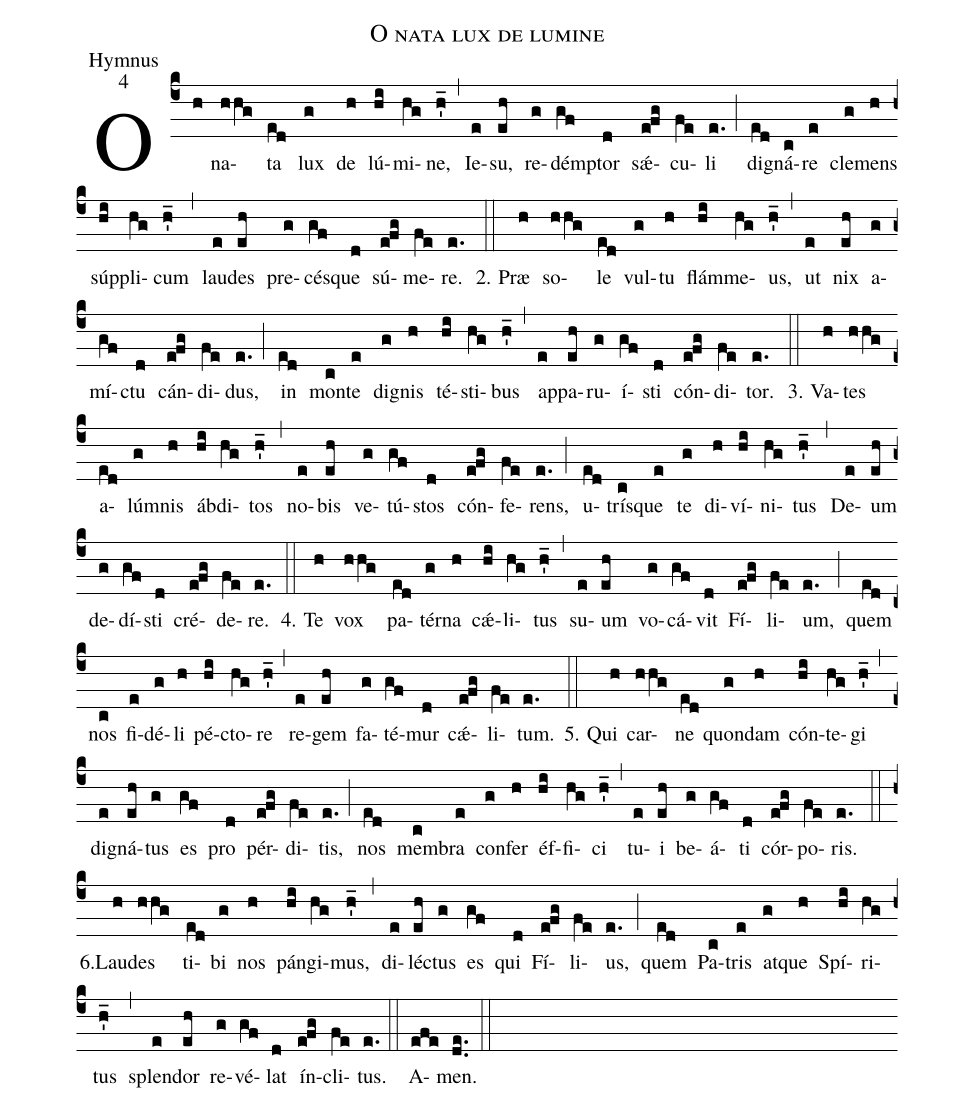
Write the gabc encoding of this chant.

name:O nata lux de lumine;
office-part:Hymnus;
mode:4;
%%
(c4)
O(h) na(hhg)ta(ed) lux(g) de(h) lú(hi)mi(hg)ne,(h'_) (,)
Ie(e)su,(eh) re(g)dém(gf)ptor(d) sǽ(e!fg)cu(fe)li(e.) (;)
di(ed)gná(c)re(e) cle(g)mens(h) súp(hi)pli(hg)cum(h'_) (,)
lau(e)des(eh) pre(g)cés(gf)que(d) sú(e!fg)me(fe)re.(e.) (::)
2. Præ(h) so(hhg)le(ed) vul(g)tu(h) flám(hi)me(hg)us,(h'_) (,) ut(e) nix(eh) a(g)mí(gf)ctu(d) cán(e!fg)di(fe)dus,(e.) (;) in(ed) mon(c)te(e) di(g)gnis(h) té(hi)sti(hg)bus(h'_) (,)
ap(e)pa(eh)ru(g)í(gf)sti(d) cón(e!fg)di(fe)tor.(e.) (::)
3. Va(h)tes(hhg) a(ed)lúm(g)nis(h) áb(hi)di(hg)tos(h'_) (,)
no(e)bis(eh) ve(g)tú(gf)stos(d) cón(e!fg)fe(fe)rens,(e.) (;)
u(ed)trís(c)que(e) te(g) di(h)ví(hi)ni(hg)tus(h'_) (,)
De(e)um(eh) de(g)dí(gf)sti(d) cré(e!fg)de(fe)re.(e.) (::)
4. Te(h) vox(hhg) pa(ed)tér(g)na(h) cǽ(hi)li(hg)tus(h'_) (,)
su(e)um(eh) vo(g)cá(gf)vit(d) Fí(e!fg)li(fe)um,(e.) (;)
quem(ed) nos(c) fi(e)dé(g)li(h) pé(hi)cto(hg)re(h'_) (,)
re(e)gem(eh) fa(g)té(gf)mur(d) cǽ(e!fg)li(fe)tum.(e.) (::)
5. Qui(h) car(hhg)ne(ed) quon(g)dam(h) cón(hi)te(hg)gi(h'_) (,) di(e)gná(eh)tus(g) es(gf) pro(d) pér(e!fg)di(fe)tis,(e.) (;) nos(ed) mem(c)bra(e) con(g)fer(h) éf(hi)fi(hg)ci(h'_) (,)
tu(e)i(eh) be(g)á(gf)ti(d) cór(e!fg)po(fe)ris.(e.) (::)
6.Lau(h)des(hhg) ti(ed)bi(g) nos(h) pán(hi)gi(hg)mus,(h'_) (,) di(e)lé(eh)ctus(g) es(gf) qui(d) Fí(e!fg)li(fe)us,(e.) (;)quem(ed) Pa(c)tris(e) at(g)que(h) Spí(hi)ri(hg)tus(h'_) (,) splen(e)dor(eh) re(g)vé(gf)lat(d) ín(e!fg)cli(fe)tus.(e.) (::) A(efe)men.(de..) (::)
